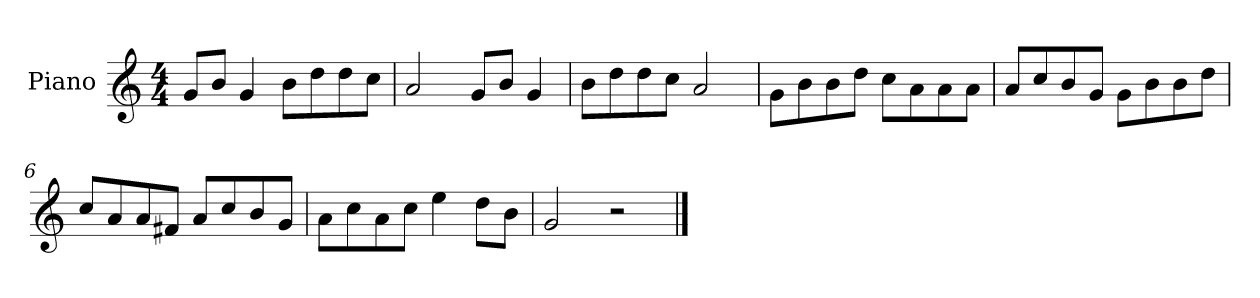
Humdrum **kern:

**kern
*part1
*staff1
*I"Piano
*I'P-no
*clefG2
*k[]
*M4/4
*MM90
=1
8g/L
8b/J
4g/
8b\L
8dd\
8dd\
8cc\J
=2
2a/
8g/L
8b/J
4g/
=3
8b\L
8dd\
8dd\
8cc\J
2a/
=4
8g\L
8b\
8b\
8dd\J
8cc\L
8a\
8a\
8a\J
=5
8a/L
8cc/
8b/
8g/J
8g\L
8b\
8b\
8dd\J
!!LO:LB:g=z
=6
8cc/L
8a/
8a/
8f#X/J
8a/L
8cc/
8b/
8g/J
=7
8a\L
8cc\
8a\
8cc\J
4ee\
8dd\L
8b\J
=8
2g/
2r
==
*-
